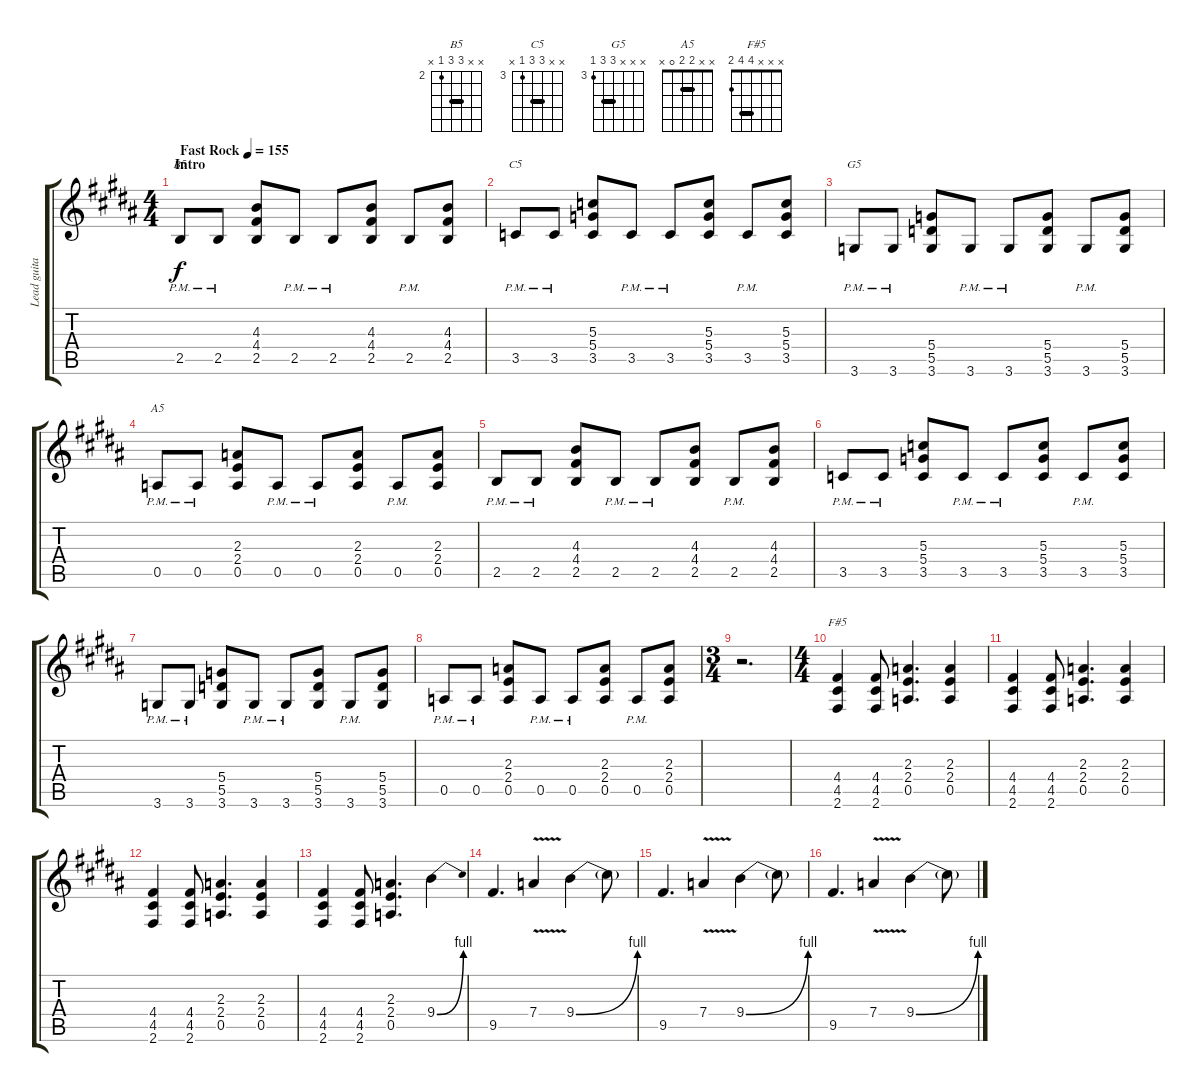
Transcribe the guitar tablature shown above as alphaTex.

\track ("Lead guitar (Jacob Binzer)" "Lead guita") {instrument overdrivenguitar}
\staff {score tabs}
\tuning (E4 B3 G3 D3 A2 E2) {hide}
\chord ("B5" x x 4 4 2 x) {firstfret 2 barre 4}
\chord ("C5" x x 5 5 3 x) {firstfret 3 barre 5}
\chord ("G5" x x x 5 5 3) {firstfret 3 barre 5}
\chord ("A5" x x 2 2 0 x) {barre 2}
\chord ("F#5" x x x 4 4 2) {barre 4}
\ts (4 4)
\section ("" "Intro")
\tempo (155 "Fast Rock")
\clef g2
\ks b
2.5{pm}.8{ch "B5" dy f instrument overdrivenguitar} 2.5{pm}.8 (4.3 4.4 2.5).8 2.5{pm}.8 2.5{pm}.8 (4.3 4.4 2.5).8 2.5{pm}.8 (4.3 4.4 2.5).8 |
3.5{pm}.8{ch "C5"} 3.5{pm}.8 (5.3 5.4 3.5).8 3.5{pm}.8 3.5{pm}.8 (5.3 5.4 3.5).8 3.5{pm}.8 (5.3 5.4 3.5).8 |
3.6{pm}.8{ch "G5"} 3.6{pm}.8 (5.4 5.5 3.6).8 3.6{pm}.8 3.6{pm}.8 (5.4 5.5 3.6).8 3.6{pm}.8 (5.4 5.5 3.6).8 |
0.5{pm}.8{ch "A5"} 0.5{pm}.8 (2.3 2.4 0.5).8 0.5{pm}.8 0.5{pm}.8 (2.3 2.4 0.5).8 0.5{pm}.8 (2.3 2.4 0.5).8 |
2.5{pm}.8 2.5{pm}.8 (4.3 4.4 2.5).8 2.5{pm}.8 2.5{pm}.8 (4.3 4.4 2.5).8 2.5{pm}.8 (4.3 4.4 2.5).8 |
3.5{pm}.8 3.5{pm}.8 (5.3 5.4 3.5).8 3.5{pm}.8 3.5{pm}.8 (5.3 5.4 3.5).8 3.5{pm}.8 (5.3 5.4 3.5).8 |
3.6{pm}.8 3.6{pm}.8 (5.4 5.5 3.6).8 3.6{pm}.8 3.6{pm}.8 (5.4 5.5 3.6).8 3.6{pm}.8 (5.4 5.5 3.6).8 |
0.5{pm}.8 0.5{pm}.8 (2.3 2.4 0.5).8 0.5{pm}.8 0.5{pm}.8 (2.3 2.4 0.5).8 0.5{pm}.8 (2.3 2.4 0.5).8 |
\ts (3 4)
r.2{d} |
\ts (4 4)
(4.4 4.5 2.6).4{ch "F#5"} (4.4 4.5 2.6).8 (2.3 2.4 0.5).4{d} (2.3 2.4 0.5).4 |
(4.4 4.5 2.6).4 (4.4 4.5 2.6).8 (2.3 2.4 0.5).4{d} (2.3 2.4 0.5).4 |
(4.4 4.5 2.6).4 (4.4 4.5 2.6).8 (2.3 2.4 0.5).4{d} (2.3 2.4 0.5).4 |
(4.4 4.5 2.6).4 (4.4 4.5 2.6).8 (2.3 2.4 0.5).4{d} 9.4{be (bend 0 0 60 4)}.4{instrument overdrivenguitar} |
9.5.4{d} 7.4{v}.4 9.4{be (bend 0 0 60 4)}.4 9.4{t}.8 |
9.5.4{d} 7.4{v}.4 9.4{be (bend 0 0 60 4)}.4 9.4{t}.8 |
9.5.4{d} 7.4{v}.4 9.4{be (bend 0 0 60 4)}.4 9.4{t}.8
